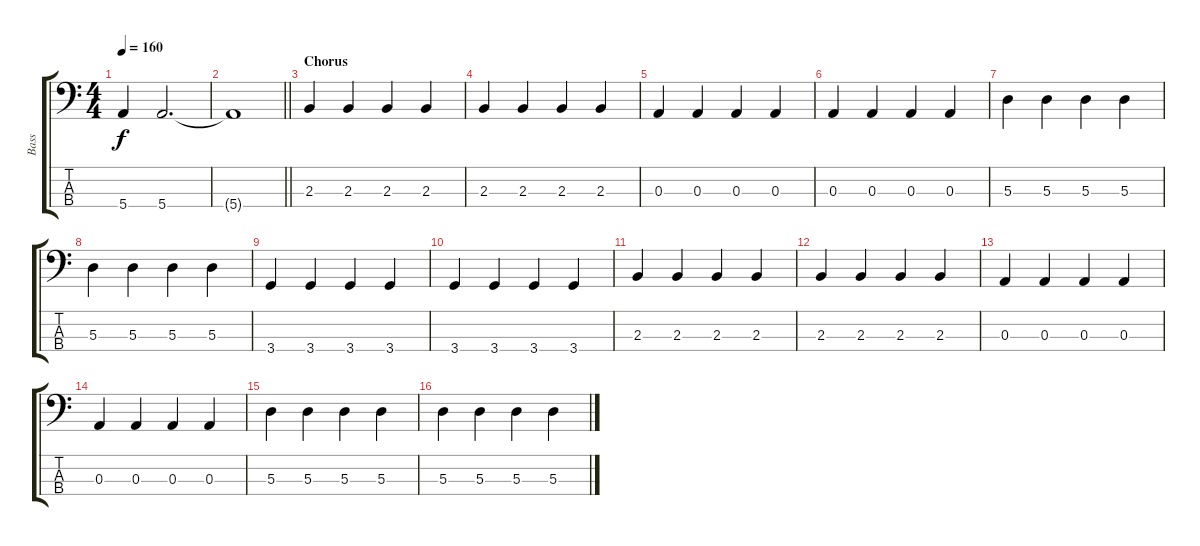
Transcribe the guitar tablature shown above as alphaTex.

\track ("Bass" "Bass") {instrument electricbassfinger}
\staff {score tabs}
\tuning (G2 D2 A1 E1) {hide}
\ts (4 4)
\tempo 160
\clef f4
\ks c
5.4.4{dy f} 5.4.2{d} |
\barLineRight lightlight
5.4{t}.1 |
\section ("" "Chorus")
2.3.4 2.3.4 2.3.4 2.3.4 |
2.3.4 2.3.4 2.3.4 2.3.4 |
0.3.4 0.3.4 0.3.4 0.3.4 |
0.3.4 0.3.4 0.3.4 0.3.4 |
5.3.4 5.3.4 5.3.4 5.3.4 |
5.3.4 5.3.4 5.3.4 5.3.4 |
3.4.4 3.4.4 3.4.4 3.4.4 |
3.4.4 3.4.4 3.4.4 3.4.4 |
2.3.4 2.3.4 2.3.4 2.3.4 |
2.3.4 2.3.4 2.3.4 2.3.4 |
0.3.4 0.3.4 0.3.4 0.3.4 |
0.3.4 0.3.4 0.3.4 0.3.4 |
5.3.4 5.3.4 5.3.4 5.3.4 |
5.3.4 5.3.4 5.3.4 5.3.4
